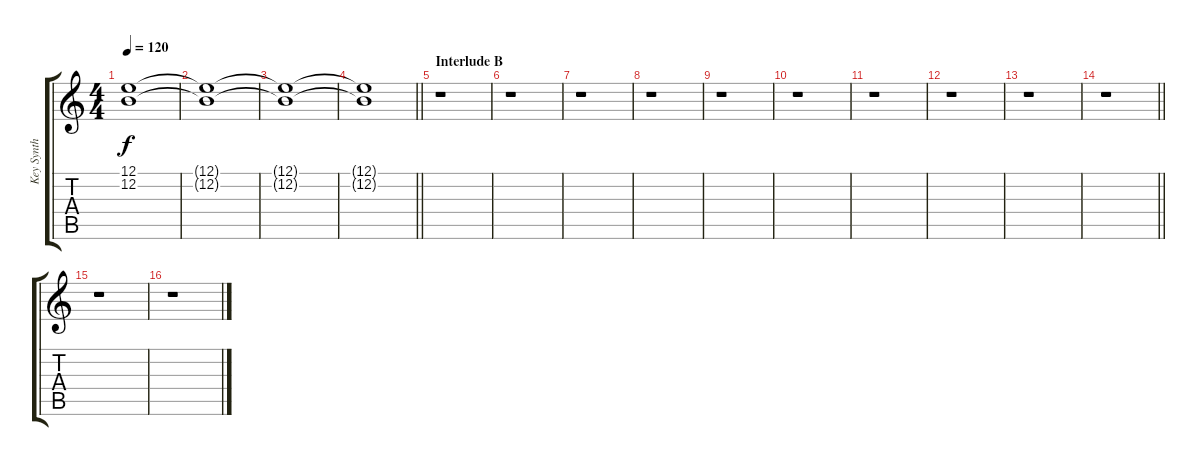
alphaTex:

\track ("Key Synth" "Key Synth") {instrument lead1square}
\staff {score tabs}
\tuning (E4 B3 G3 D3 A2 E2) {hide}
\ts (4 4)
\tempo 120
\clef g2
\ks c
(12.1{t} 12.2{t}).1{dy f} |
(12.1{t} 12.2{t}).1 |
(12.1{t} 12.2{t}).1 |
\barLineRight lightlight
(12.1{t} 12.2{t}).1 |
\section ("" "Interlude B")
r.1 |
r.1 |
r.1 |
r.1 |
r.1 |
r.1 |
r.1 |
r.1 |
r.1 |
\barLineRight lightlight
r.1 |
r.1 |
r.1
